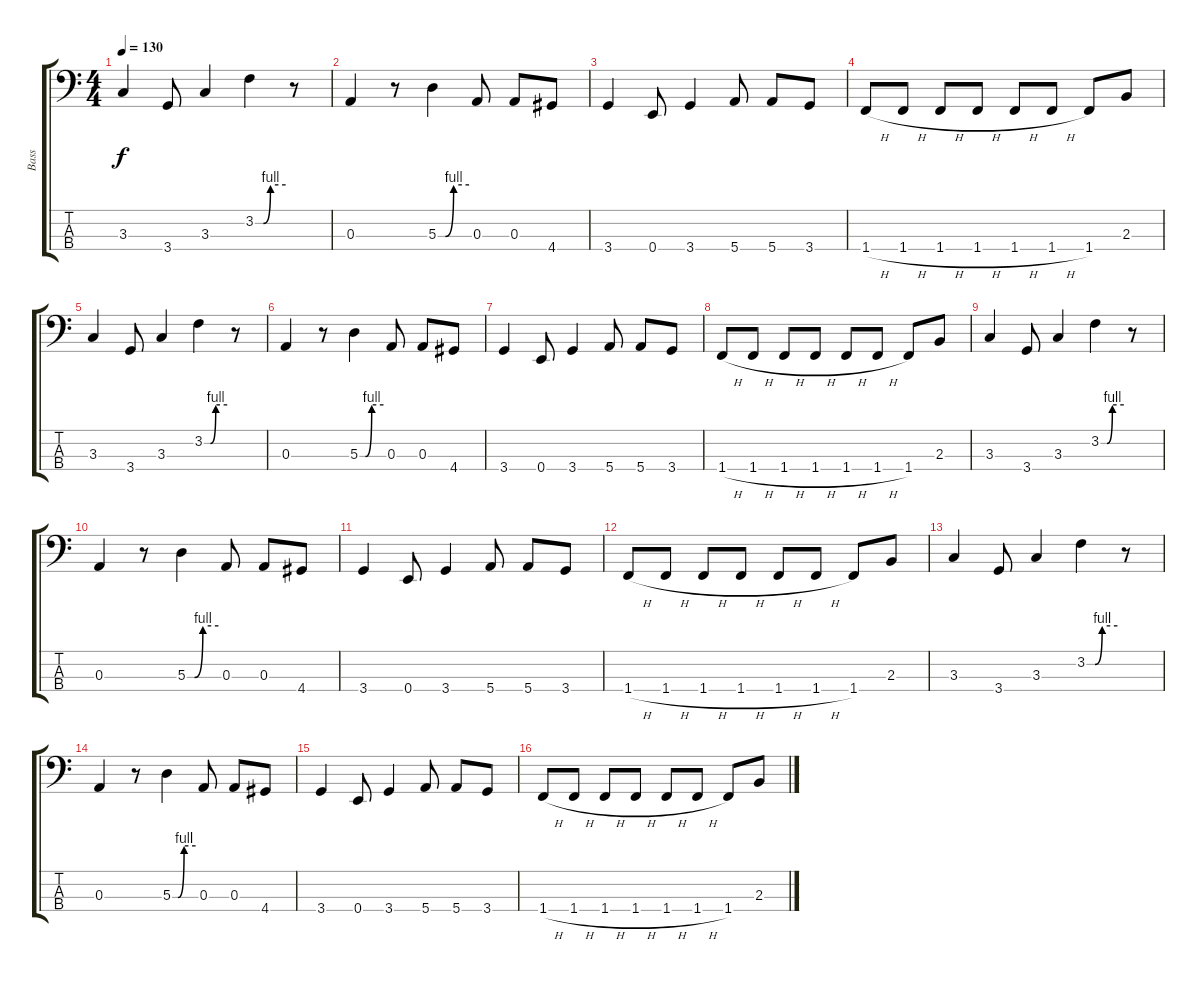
\track ("Bass" "Bass") {instrument acousticbass}
\staff {score tabs}
\tuning (G2 D2 A1 E1) {hide}
\ts (4 4)
\tempo 130
\clef f4
\ks c
3.3.4{dy f instrument acousticbass} 3.4.8 3.3.4 3.2{be (custom 0 0 16 0 30 4 60 4)}.4 r.8 |
0.3.4 r.8 5.3{be (custom 0 0 14 0 30 4 60 4)}.4 0.3.8 0.3.8 4.4.8 |
3.4.4 0.4.8 3.4.4 5.4.8 5.4.8 3.4.8 |
1.4{h}.8 1.4{h}.8 1.4{h}.8 1.4{h}.8 1.4{h}.8 1.4{h}.8 1.4.8 2.3.8 |
3.3.4 3.4.8 3.3.4 3.2{be (custom 0 0 16 0 30 4 60 4)}.4 r.8 |
0.3.4 r.8 5.3{be (custom 0 0 14 0 30 4 60 4)}.4 0.3.8 0.3.8 4.4.8 |
3.4.4 0.4.8 3.4.4 5.4.8 5.4.8 3.4.8 |
1.4{h}.8 1.4{h}.8 1.4{h}.8 1.4{h}.8 1.4{h}.8 1.4{h}.8 1.4.8 2.3.8 |
3.3.4 3.4.8 3.3.4 3.2{be (custom 0 0 16 0 30 4 60 4)}.4 r.8 |
0.3.4 r.8 5.3{be (custom 0 0 14 0 30 4 60 4)}.4 0.3.8 0.3.8 4.4.8 |
3.4.4 0.4.8 3.4.4 5.4.8 5.4.8 3.4.8 |
1.4{h}.8 1.4{h}.8 1.4{h}.8 1.4{h}.8 1.4{h}.8 1.4{h}.8 1.4.8 2.3.8 |
3.3.4 3.4.8 3.3.4 3.2{be (custom 0 0 16 0 30 4 60 4)}.4 r.8 |
0.3.4 r.8 5.3{be (custom 0 0 14 0 30 4 60 4)}.4 0.3.8 0.3.8 4.4.8 |
3.4.4 0.4.8 3.4.4 5.4.8 5.4.8 3.4.8 |
1.4{h}.8 1.4{h}.8 1.4{h}.8 1.4{h}.8 1.4{h}.8 1.4{h}.8 1.4.8 2.3.8
